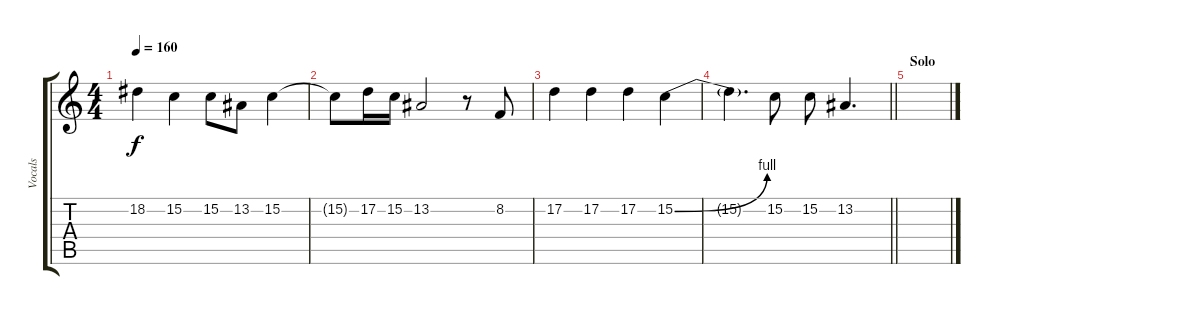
\track ("Vocals" "Vocals") {instrument clarinet}
\staff {score tabs}
\tuning (D4 A3 F3 C3 G2 C2) {hide}
\ts (4 4)
\tempo 160
\clef g2
\ks c
18.2.4{dy f} 15.2.4 15.2.8 13.2.8 15.2.4 |
15.2{t}.8 17.2.16 15.2.16 13.2.2 r.8 8.2.8 |
17.2.4 17.2.4 17.2.4 15.2{be (bend 0 0 60 4)}.4 |
\barLineRight lightlight
15.2{t}.4{d} 15.2.8 15.2.8 13.2.4{d} |
\section ("" "Solo")
